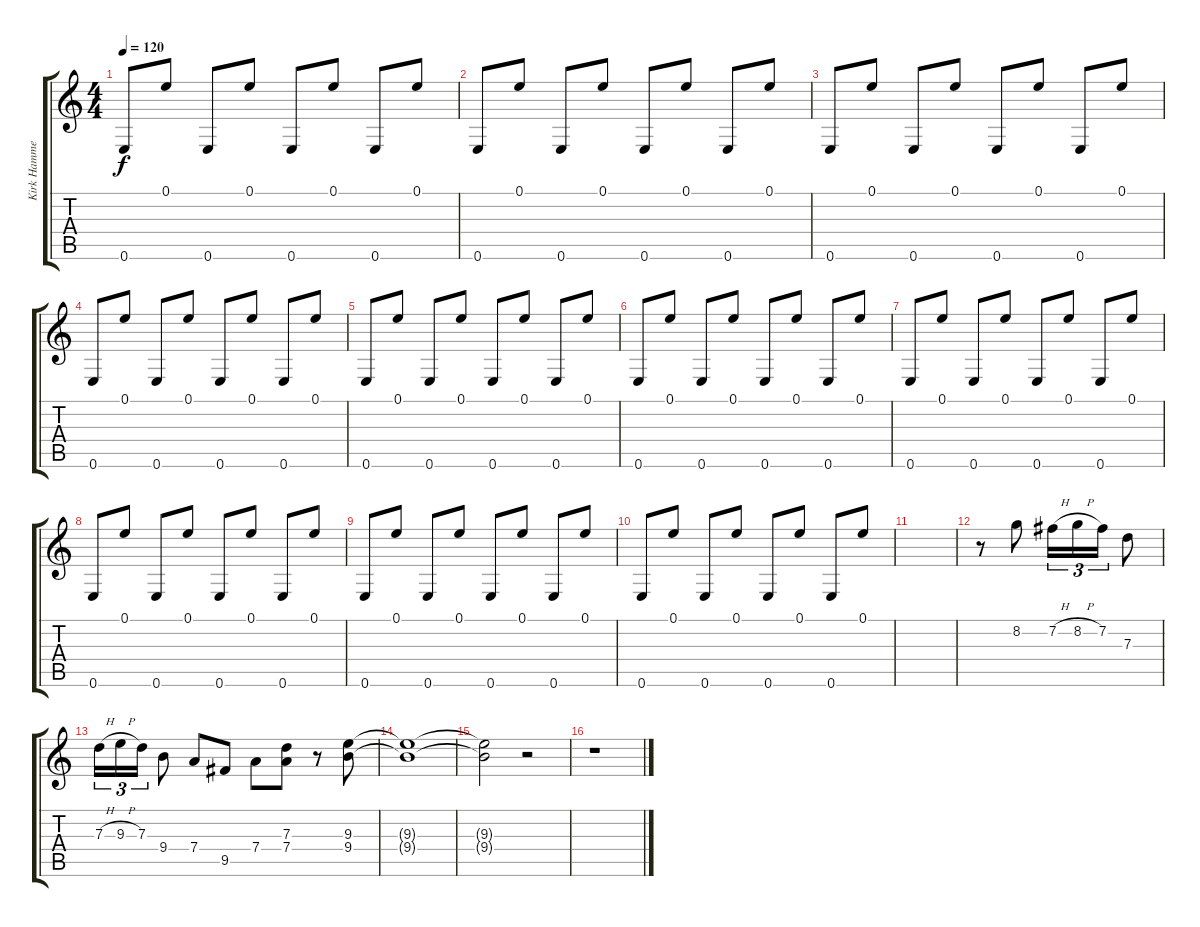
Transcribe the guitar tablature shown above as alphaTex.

\track ("Kirk Hammett (Lead)" "Kirk Hamme") {instrument acousticguitarsteel}
\staff {score tabs}
\tuning (E4 B3 G3 D3 A2 E2) {hide}
\ts (4 4)
\tempo 120
\clef g2
\ks c
0.6.8{dy f} 0.1.8 0.6.8 0.1.8 0.6.8 0.1.8 0.6.8 0.1.8 |
0.6.8 0.1.8 0.6.8 0.1.8 0.6.8 0.1.8 0.6.8 0.1.8 |
0.6.8 0.1.8 0.6.8 0.1.8 0.6.8 0.1.8 0.6.8 0.1.8 |
0.6.8 0.1.8 0.6.8 0.1.8 0.6.8 0.1.8 0.6.8 0.1.8 |
0.6.8 0.1.8 0.6.8 0.1.8 0.6.8 0.1.8 0.6.8 0.1.8 |
0.6.8 0.1.8 0.6.8 0.1.8 0.6.8 0.1.8 0.6.8 0.1.8 |
0.6.8 0.1.8 0.6.8 0.1.8 0.6.8 0.1.8 0.6.8 0.1.8 |
0.6.8 0.1.8 0.6.8 0.1.8 0.6.8 0.1.8 0.6.8 0.1.8 |
0.6.8 0.1.8 0.6.8 0.1.8 0.6.8 0.1.8 0.6.8 0.1.8 |
0.6.8 0.1.8 0.6.8 0.1.8 0.6.8 0.1.8 0.6.8 0.1.8 |
|
r.8 8.2.8 7.2{h}.16{tu (3 2)} 8.2{h}.16{tu (3 2)} 7.2.16{tu (3 2)} 7.3.8 |
7.3{h}.16{tu (3 2)} 9.3{h}.16{tu (3 2)} 7.3.16{tu (3 2)} 9.4.8 7.4.8 9.5.8 7.4.8 (7.3 7.4).8 r.8 (9.3 9.4).8 |
(9.3{t} 9.4{t}).1 |
(9.3{t} 9.4{t}).2 r.2 |
r.1
